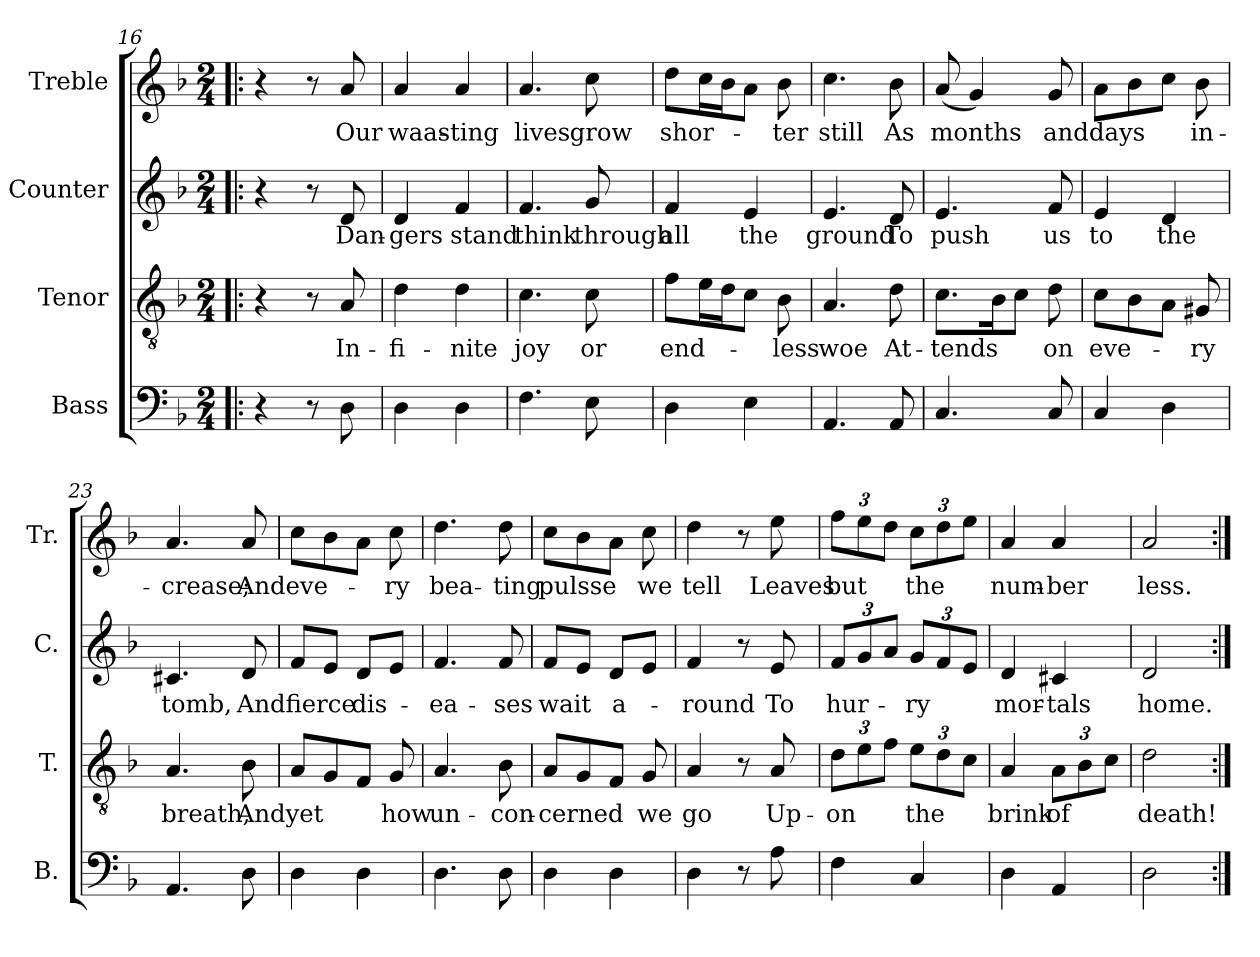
**kern	**kern	**text	**kern	**text	**kern	**text
*part4	*part3	*part3	*part2	*part2	*part1	*part1
*staff4	*staff3	*staff3	*staff2	*staff2	*staff1	*staff1
*I"Bass	*I"Tenor	*	*I"Counter	*	*I"Treble	*
*I'B.	*I'T.	*	*I'C.	*	*I'Tr.	*
*clefF4	*clefGv2	*	*clefG2	*	*clefG2	*
*k[b-]	*k[b-]	*	*k[b-]	*	*k[b-]	*
*M2/4	*M2/4	*	*M2/4	*	*M2/4	*
=16!|:	=16!|:	=16!|:	=16!|:	=16!|:	=16!|:	=16!|:
4r	4r	.	4r	.	4r	.
8r	8r	.	8r	.	8r	.
8D\	8A/	In-	8d/	Dan-	8a/	Our
=17	=17	=17	=17	=17	=17	=17
4D\	4d\	-fi-	4d/	-gers	4a/	waas-
4D\	4d\	-nite	4f/	stand	4a/	-ting
!!LO:LB:g=z
=18	=18	=18	=18	=18	=18	=18
4.F\	4.c\	joy	4.f/	think	4.a/	lives
8E\	8c\	or	8g/	through	8cc\	grow
=19	=19	=19	=19	=19	=19	=19
4D\	8f\L	end-	4f/	all	8dd\L	shor-
.	16e\L	.	.	.	16cc\L	.
.	16d\J	.	.	.	16b-\J	.
4E\	8c\J	.	4e/	the	8a\J	.
.	8B-\	-less	.	.	8b-\	-ter
=20	=20	=20	=20	=20	=20	=20
4.AA/	4.A/	woe	4.e/	ground	4.cc\	still
8AA/	8d\	At-	8d/	To	8b-\	As
=21	=21	=21	=21	=21	=21	=21
4.C/	8.c\L	-tends	4.e/	push	(8a/	months
.	.	.	.	.	4g/)	.
.	16B-\K	.	.	.	.	.
.	8c\J	.	.	.	.	.
8C/	8d\	on	8f/	us	8g/	and
=22	=22	=22	=22	=22	=22	=22
4C/	8c\L	eve-	4e/	to	8a\L	days
.	8B-\	.	.	.	8b-\	.
4D\	8A\J	.	4d/	the	8cc\J	.
.	8G#X/	-ry	.	.	8b-\	in-
=23	=23	=23	=23	=23	=23	=23
4.AA/	4.A/	breath,	4.c#X/	tomb,	4.a/	-crease;
8D\	8B-\	And	8d/	And	8a/	And
=24	=24	=24	=24	=24	=24	=24
4D\	8A/L	yet	8f/L	fierce	8cc\L	eve-
.	8G/	.	8e/J	.	8b-\	.
4D\	8F/J	.	8d/L	dis-	8a\J	.
.	8G/	how	8e/J	.	8cc\	-ry
=25	=25	=25	=25	=25	=25	=25
4.D\	4.A/	un-	4.f/	-ea-	4.dd\	bea-
8D\	8B-\	-con-	8f/	-ses	8dd\	-ting
!!LO:LB:g=z
=26	=26	=26	=26	=26	=26	=26
4D\	8A/L	-cerned	8f/L	wait	8cc\L	pulsse
.	8G/	.	8e/J	.	8b-\	.
4D\	8F/J	.	8d/L	a-	8a\J	.
.	8G/	we	8e/J	.	8cc\	we
=27	=27	=27	=27	=27	=27	=27
4D\	4A/	go	4f/	-round	4dd\	tell
8r	8r	.	8r	.	8r	.
8A\	8A/	Up-	8e/	To	8ee\	Leaves
=28	=28	=28	=28	=28	=28	=28
*	*Xbrackettup	*	*Xbrackettup	*	*Xbrackettup	*
4F\	12d\L	-on	12f/L	hur-	12ff\L	but
.	12e\	.	12g/	.	12ee\	.
.	12f\J	.	12a/J	.	12dd\J	.
4C/	12e\L	the	12g/L	-ry	12cc\L	the
.	12d\	.	12f/	.	12dd\	.
.	12c\J	.	12e/J	.	12ee\J	.
=29	=29	=29	=29	=29	=29	=29
4D\	4A/	brink	4d/	mor-	4a/	num-
4AA/	12A\L	of	4c#X/	-tals	4a/	-ber
.	12B-\	.	.	.	.	.
.	12c\J	.	.	.	.	.
=30	=30	=30	=30	=30	=30	=30
2D\	2d\	death!	2d/	home.	2a/	less.
=:|!	=:|!	=:|!	=:|!	=:|!	=:|!	=:|!
*-	*-	*-	*-	*-	*-	*-
